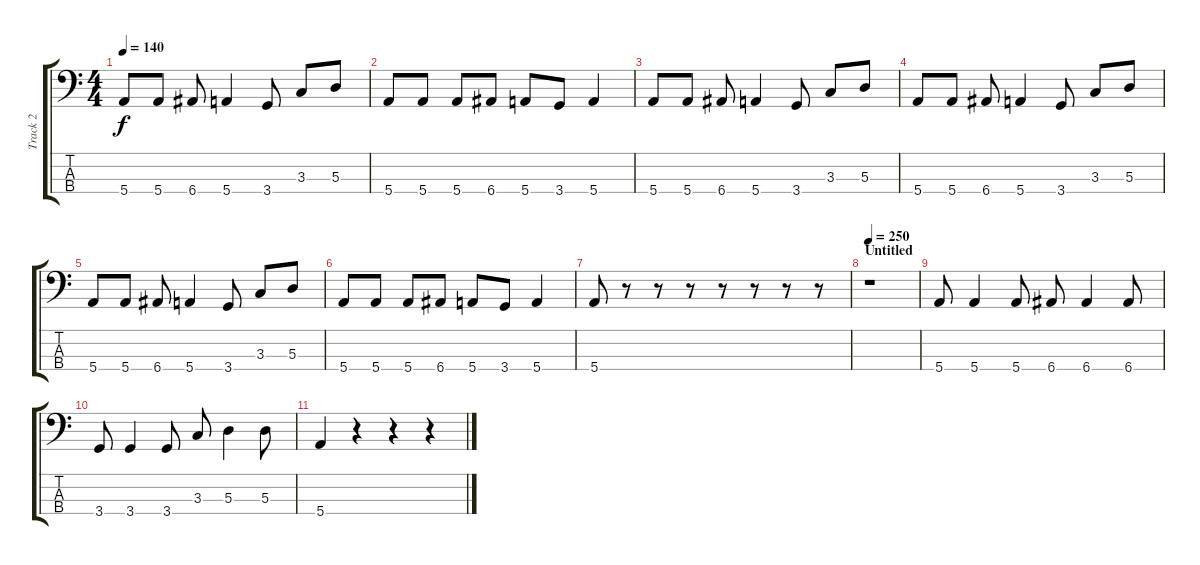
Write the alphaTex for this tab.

\track ("Track 2" "Track 2") {instrument electricbasspick}
\staff {score tabs}
\tuning (G2 D2 A1 E1) {hide}
\ts (4 4)
\tempo 140
\clef f4
\ks c
5.4.8{dy f} 5.4.8 6.4.8 5.4.4 3.4.8 3.3.8 5.3.8 |
5.4.8 5.4.8 5.4.8 6.4.8 5.4.8 3.4.8 5.4.4 |
5.4.8 5.4.8 6.4.8 5.4.4 3.4.8 3.3.8 5.3.8 |
5.4.8 5.4.8 6.4.8 5.4.4 3.4.8 3.3.8 5.3.8 |
5.4.8 5.4.8 6.4.8 5.4.4 3.4.8 3.3.8 5.3.8 |
5.4.8 5.4.8 5.4.8 6.4.8 5.4.8 3.4.8 5.4.4 |
5.4.8 r.8 r.8 r.8 r.8 r.8 r.8 r.8 |
\section ("" "Untitled")
\tempo 250
r.1 |
5.4.8 5.4.4 5.4.8 6.4.8 6.4.4 6.4.8 |
3.4.8 3.4.4 3.4.8 3.3.8 5.3.4 5.3.8 |
5.4.4 r.4 r.4 r.4
